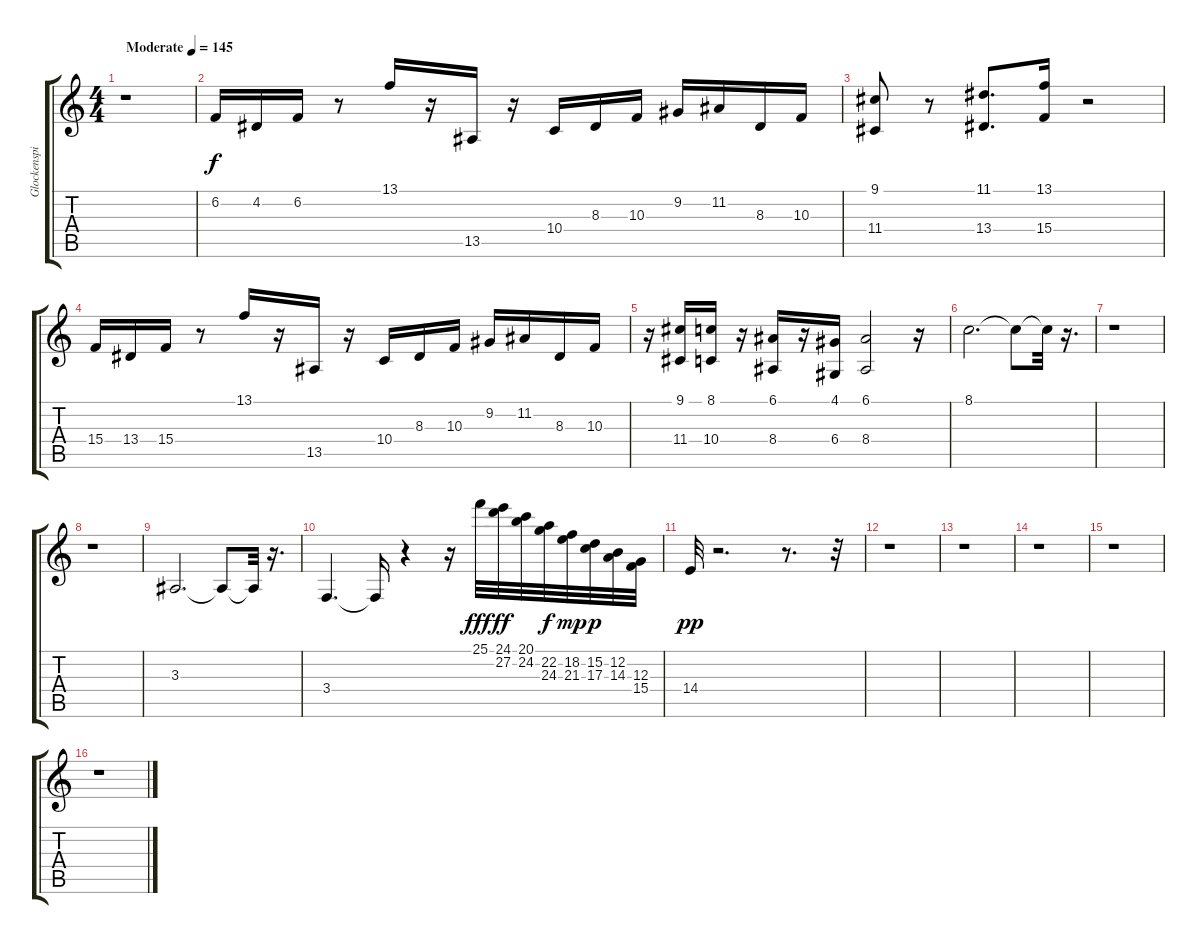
\track ("Glockenspiel 2" "Glockenspi") {instrument glockenspiel}
\staff {score tabs}
\tuning (E4 B3 G3 D3 A2 E2) {hide}
\ts (4 4)
\tempo (145 "Moderate")
\clef g2
\ks c
r.1{dy f instrument glockenspiel} |
6.2.16 4.2.16 6.2.16 r.8 13.1.16 r.16 13.5.16 r.16 10.4.16 8.3.16 10.3.16 9.2.16 11.2.16 8.3.16 10.3.16 |
(9.1 11.4).8{instrument synthbass2} r.8 (11.1 13.4).8{d} (13.1 15.4).16 r.2 |
15.4.16{instrument glockenspiel} 13.4.16 15.4.16 r.8 13.1.16 r.16 13.5.16 r.16 10.4.16 8.3.16 10.3.16 9.2.16 11.2.16 8.3.16 10.3.16 |
r.16 (9.1 11.4).16{instrument viola} (8.1 10.4).16 r.16 (6.1 8.4).16 r.16 (4.1 6.4).16 (6.1 8.4).2 r.16 |
8.1.2{d} 8.1{t}.8 8.1{t}.32 r.16{d} |
r.1 |
r.1 |
3.3.2{d} 3.3{t}.8 3.3{t}.32 r.16{d} |
3.4.4{d} 3.4{t}.16 r.4 r.16 25.1.32{dy fff volume 12 balance 0 instrument acousticgrandpiano} (24.1 27.2).32{dy ff balance 1} (20.1 24.2).32{balance 4} (22.2 24.3).32{dy f balance 6} (18.2 21.3).32{dy mp balance 8} (15.2 17.3).32{dy p balance 9} (12.2 14.3).32{balance 12} (12.3 15.4).32{balance 16} |
14.4.32{dy pp} r.2{d} r.8{d} r.32 |
r.1 |
r.1 |
r.1 |
r.1 |
r.1
